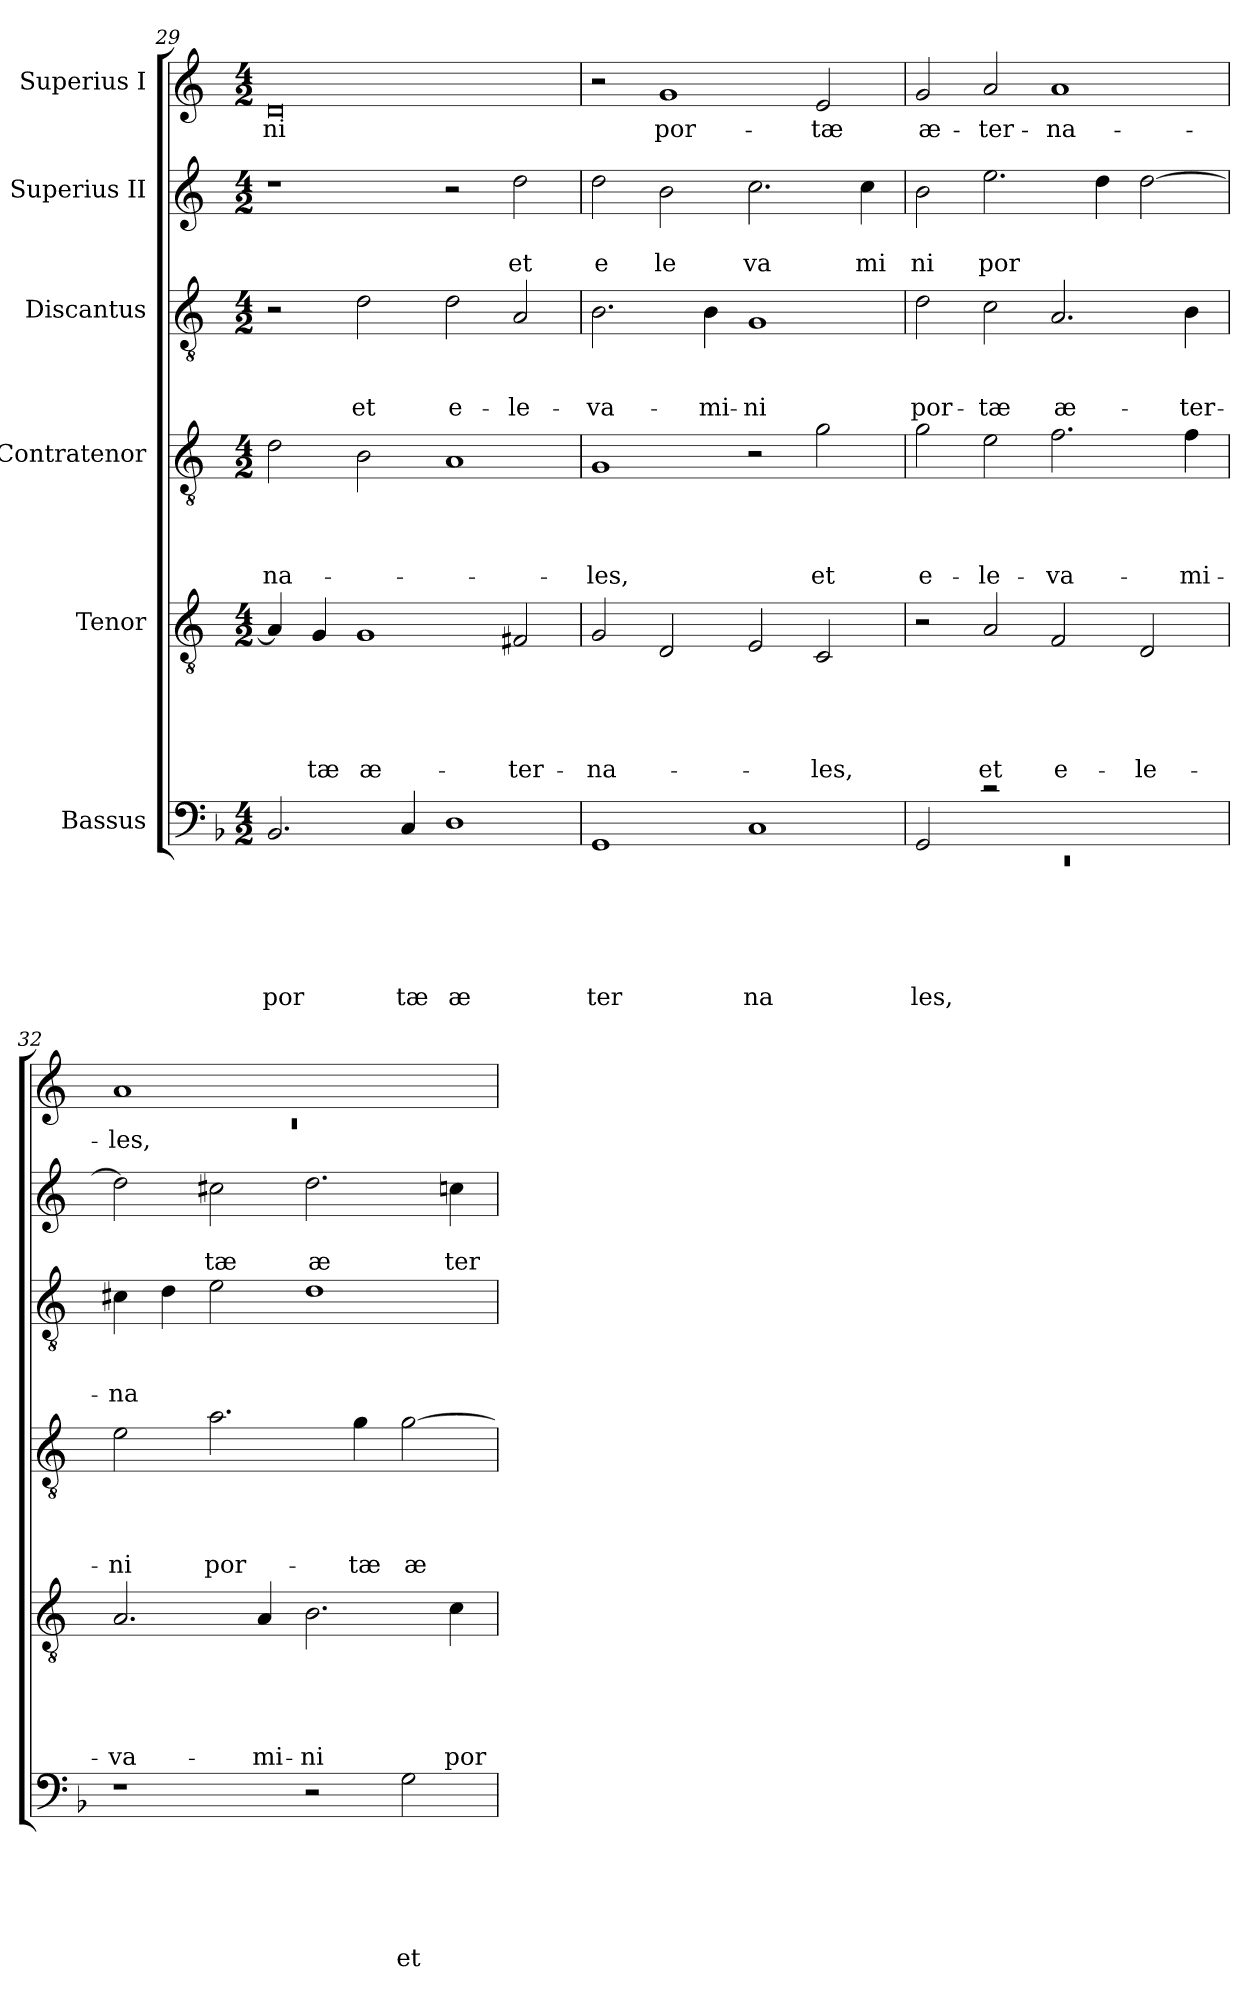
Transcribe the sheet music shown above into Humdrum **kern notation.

**kern	**text	**text	**text	**text	**text	**text	**kern	**text	**text	**text	**text	**text	**kern	**text	**text	**text	**text	**kern	**text	**text	**text	**kern	**text	**text	**kern	**text
*part6	*part6	*part6	*part6	*part6	*part6	*part6	*part5	*part5	*part5	*part5	*part5	*part5	*part4	*part4	*part4	*part4	*part4	*part3	*part3	*part3	*part3	*part2	*part2	*part2	*part1	*part1
*staff6	*staff6	*staff6	*staff6	*staff6	*staff6	*staff6	*staff5	*staff5	*staff5	*staff5	*staff5	*staff5	*staff4	*staff4	*staff4	*staff4	*staff4	*staff3	*staff3	*staff3	*staff3	*staff2	*staff2	*staff2	*staff1	*staff1
*I"Bassus	*	*	*	*	*	*	*I"Tenor	*	*	*	*	*	*I"Contratenor	*	*	*	*	*I"Discantus	*	*	*	*I"Superius II	*	*	*I"Superius I	*
*clefF4	*	*	*	*	*	*	*clefGv2	*	*	*	*	*	*clefGv2	*	*	*	*	*clefGv2	*	*	*	*clefG2	*	*	*clefG2	*
*	*	*	*	*	*	*	*ITrd-3c-5	*	*	*	*	*	*ITrd-3c-5	*	*	*	*	*ITrd-3c-5	*	*	*	*ITrd-3c-5	*	*	*ITrd-3c-5	*
*k[b-]	*	*	*	*	*	*	*k[b-]	*	*	*	*	*	*k[b-]	*	*	*	*	*k[b-]	*	*	*	*k[b-]	*	*	*k[b-]	*
*F:	*	*	*	*	*	*	*F:	*	*	*	*	*	*F:	*	*	*	*	*F:	*	*	*	*F:	*	*	*F:	*
*M4/2	*	*	*	*	*	*	*M4/2	*	*	*	*	*	*M4/2	*	*	*	*	*M4/2	*	*	*	*M4/2	*	*	*M4/2	*
=29	=29	=29	=29	=29	=29	=29	=29	=29	=29	=29	=29	=29	=29	=29	=29	=29	=29	=29	=29	=29	=29	=29	=29	=29	=29	=29
!	!	!	!	!	!	!LO:LY:b	!	!	!	!	!	!	!	!	!	!	!LO:LY:b	!	!	!	!	!	!	!	!	!LO:LY:b
2.BB-/	.	.	.	.	.	por	4d/]	.	.	.	.	.	2g\	.	.	.	-na-	2r	.	.	.	1r	.	.	0g	-ni
!	!	!	!	!	!	!	!	!	!	!	!	!LO:LY:b	!	!	!	!	!	!	!	!	!	!	!	!	!	!
.	.	.	.	.	.	.	4c/	.	.	.	.	-tæ	.	.	.	.	.	.	.	.	.	.	.	.	.	.
!	!	!	!	!	!	!	!	!	!	!	!	!LO:LY:b	!	!	!	!	!	!	!	!	!LO:LY:b	!	!	!	!	!
.	.	.	.	.	.	.	1c	.	.	.	.	æ-	2e\	.	.	.	.	2g\	.	.	et	.	.	.	.	.
!	!	!	!	!	!	!LO:LY:b	!	!	!	!	!	!	!	!	!	!	!	!	!	!	!	!	!	!	!	!
4C/	.	.	.	.	.	tæ	.	.	.	.	.	.	.	.	.	.	.	.	.	.	.	.	.	.	.	.
!	!	!	!	!	!	!LO:LY:b	!	!	!	!	!	!	!	!	!	!	!	!	!	!	!LO:LY:b	!	!	!	!	!
1D	.	.	.	.	.	æ	.	.	.	.	.	.	1d	.	.	.	.	2g\	.	.	e-	2r	.	.	.	.
!	!	!	!	!	!	!	!	!	!	!	!	!LO:LY:b	!	!	!	!	!	!	!	!	!LO:LY:b	!	!	!LO:LY:b	!	!
.	.	.	.	.	.	.	2Bn/	.	.	.	.	-ter-	.	.	.	.	.	2d/	.	.	-le-	2gg\	.	et	.	.
=30	=30	=30	=30	=30	=30	=30	=30	=30	=30	=30	=30	=30	=30	=30	=30	=30	=30	=30	=30	=30	=30	=30	=30	=30	=30	=30
!	!	!	!	!	!	!LO:LY:b	!	!	!	!	!	!LO:LY:b	!	!	!	!	!LO:LY:b	!	!	!	!LO:LY:b	!	!	!LO:LY:b	!	!
1GG	.	.	.	.	.	ter	2c/	.	.	.	.	-na-	1c	.	.	.	-les,	2.e\	.	.	-va-	2gg\	.	e	2r	.
!	!	!	!	!	!	!	!	!	!	!	!	!	!	!	!	!	!	!	!	!	!	!	!	!LO:LY:b	!	!LO:LY:b
.	.	.	.	.	.	.	2G/	.	.	.	.	.	.	.	.	.	.	.	.	.	.	2ee\	.	le	1cc	por-
!	!	!	!	!	!	!	!	!	!	!	!	!	!	!	!	!	!	!	!	!	!LO:LY:b	!	!	!	!	!
.	.	.	.	.	.	.	.	.	.	.	.	.	.	.	.	.	.	4e\	.	.	-mi-	.	.	.	.	.
!	!	!	!	!	!	!LO:LY:b	!	!	!	!	!	!	!	!	!	!	!	!	!	!	!LO:LY:b	!	!	!LO:LY:b	!	!
1C	.	.	.	.	.	na	2A/	.	.	.	.	.	2r	.	.	.	.	1c	.	.	-ni	2.ff\	.	va	.	.
!	!	!	!	!	!	!	!	!	!	!	!	!LO:LY:b	!	!	!	!	!LO:LY:b	!	!	!	!	!	!	!	!	!LO:LY:b
.	.	.	.	.	.	.	2F/	.	.	.	.	-les,	2cc\	.	.	.	et	.	.	.	.	.	.	.	2a/	-tæ
!	!	!	!	!	!	!	!	!	!	!	!	!	!	!	!	!	!	!	!	!	!	!	!	!LO:LY:b	!	!
.	.	.	.	.	.	.	.	.	.	.	.	.	.	.	.	.	.	.	.	.	.	4ff\	.	mi	.	.
=31	=31	=31	=31	=31	=31	=31	=31	=31	=31	=31	=31	=31	=31	=31	=31	=31	=31	=31	=31	=31	=31	=31	=31	=31	=31	=31
*^	*	*	*	*	*	*	*	*	*	*	*	*	*	*	*	*	*	*	*	*	*	*	*	*	*	*
!	!LO:N:vis=1	!	!	!	!	!	!LO:LY:b	!	!	!	!	!	!	!	!	!	!	!LO:LY:b	!	!	!	!LO:LY:b	!	!	!LO:LY:b	!	!LO:LY:b
2GG/	0rEE	.	.	.	.	.	les,	2r	.	.	.	.	.	2cc\	.	.	.	e-	2g\	.	.	por-	2ee\	.	ni	2cc/	æ-
!	!	!	!	!	!	!	!	!	!	!	!	!	!LO:LY:b	!	!	!	!	!LO:LY:b	!	!	!	!LO:LY:b	!	!	!LO:LY:b	!	!LO:LY:b
2rc	.	.	.	.	.	.	.	2d/	.	.	.	.	et	2a\	.	.	.	-le-	2f\	.	.	-tæ	2.aa\	.	por	2dd/	-ter-
!	!	!	!	!	!	!	!	!	!	!	!	!	!LO:LY:b	!	!	!	!	!LO:LY:b	!	!	!	!LO:LY:b	!	!	!	!	!LO:LY:b
1ryy	.	.	.	.	.	.	.	2B-/	.	.	.	.	e-	2.b-\	.	.	.	-va-	2.d/	.	.	æ-	.	.	.	1dd	-na-
.	.	.	.	.	.	.	.	.	.	.	.	.	.	.	.	.	.	.	.	.	.	.	4gg\	.	.	.	.
!	!	!	!	!	!	!	!	!	!	!	!	!	!LO:LY:b	!	!	!	!	!	!	!	!	!	!	!	!	!	!
.	.	.	.	.	.	.	.	2G/	.	.	.	.	-le-	.	.	.	.	.	.	.	.	.	[<2gg\	.	.	.	.
!	!	!	!	!	!	!	!	!	!	!	!	!	!	!	!	!	!	!LO:LY:b	!	!	!	!LO:LY:b	!	!	!	!	!
.	.	.	.	.	.	.	.	.	.	.	.	.	.	4b-\	.	.	.	-mi-	4e\	.	.	-ter-	.	.	.	.	.
*v	*v	*	*	*	*	*	*	*	*	*	*	*	*	*	*	*	*	*	*	*	*	*	*	*	*	*	*
!!LO:LB:g=z
=32	=32	=32	=32	=32	=32	=32	=32	=32	=32	=32	=32	=32	=32	=32	=32	=32	=32	=32	=32	=32	=32	=32	=32	=32	=32	=32
*	*	*	*	*	*	*	*	*	*	*	*	*	*	*	*	*	*	*	*	*	*	*	*	*	*^	*
!	!	!	!	!	!	!	!	!	!	!	!	!LO:LY:b	!	!	!	!	!LO:LY:b	!	!	!	!LO:LY:b	!	!	!	!	!LO:N:vis=1	!LO:LY:b
1r	.	.	.	.	.	.	2.d/	.	.	.	.	-va-	2a\	.	.	.	-ni	4f#X\	.	.	-na	2gg\]	.	.	1dd	0rc	-les,
.	.	.	.	.	.	.	.	.	.	.	.	.	.	.	.	.	.	4g\	.	.	.	.	.	.	.	.	.
!	!	!	!	!	!	!	!	!	!	!	!	!	!	!	!	!	!LO:LY:b	!	!	!	!	!	!	!LO:LY:b	!	!	!
.	.	.	.	.	.	.	.	.	.	.	.	.	2.dd\	.	.	.	por-	2a\	.	.	.	2ff#X\	.	tæ	.	.	.
!	!	!	!	!	!	!	!	!	!	!	!	!LO:LY:b	!	!	!	!	!	!	!	!	!	!	!	!	!	!	!
.	.	.	.	.	.	.	4d/	.	.	.	.	-mi-	.	.	.	.	.	.	.	.	.	.	.	.	.	.	.
!	!	!	!	!	!	!	!	!	!	!	!	!LO:LY:b	!	!	!	!	!	!	!	!	!	!	!	!LO:LY:b	!	!	!
2r	.	.	.	.	.	.	2.e\	.	.	.	.	-ni	.	.	.	.	.	1g	.	.	.	2.gg\	.	æ	1ryy	.	.
!	!	!	!	!	!	!	!	!	!	!	!	!	!	!	!	!	!LO:LY:b	!	!	!	!	!	!	!	!	!	!
.	.	.	.	.	.	.	.	.	.	.	.	.	4cc\	.	.	.	-tæ	.	.	.	.	.	.	.	.	.	.
!	!	!	!	!	!	!LO:LY:b	!	!	!	!	!	!	!	!	!	!	!LO:LY:b	!	!	!	!	!	!	!	!	!	!
2G\	.	.	.	.	.	et	.	.	.	.	.	.	[>2cc\	.	.	.	æ-	.	.	.	.	.	.	.	.	.	.
!	!	!	!	!	!	!	!	!	!	!	!	!LO:LY:b	!	!	!	!	!	!	!	!	!	!	!	!LO:LY:b	!	!	!
.	.	.	.	.	.	.	4f\	.	.	.	.	por-	.	.	.	.	.	.	.	.	.	4ffn\	.	ter	.	.	.
*	*	*	*	*	*	*	*	*	*	*	*	*	*	*	*	*	*	*	*	*	*	*	*	*	*v	*v	*
=	=	=	=	=	=	=	=	=	=	=	=	=	=	=	=	=	=	=	=	=	=	=	=	=	=	=
*-	*-	*-	*-	*-	*-	*-	*-	*-	*-	*-	*-	*-	*-	*-	*-	*-	*-	*-	*-	*-	*-	*-	*-	*-	*-	*-
